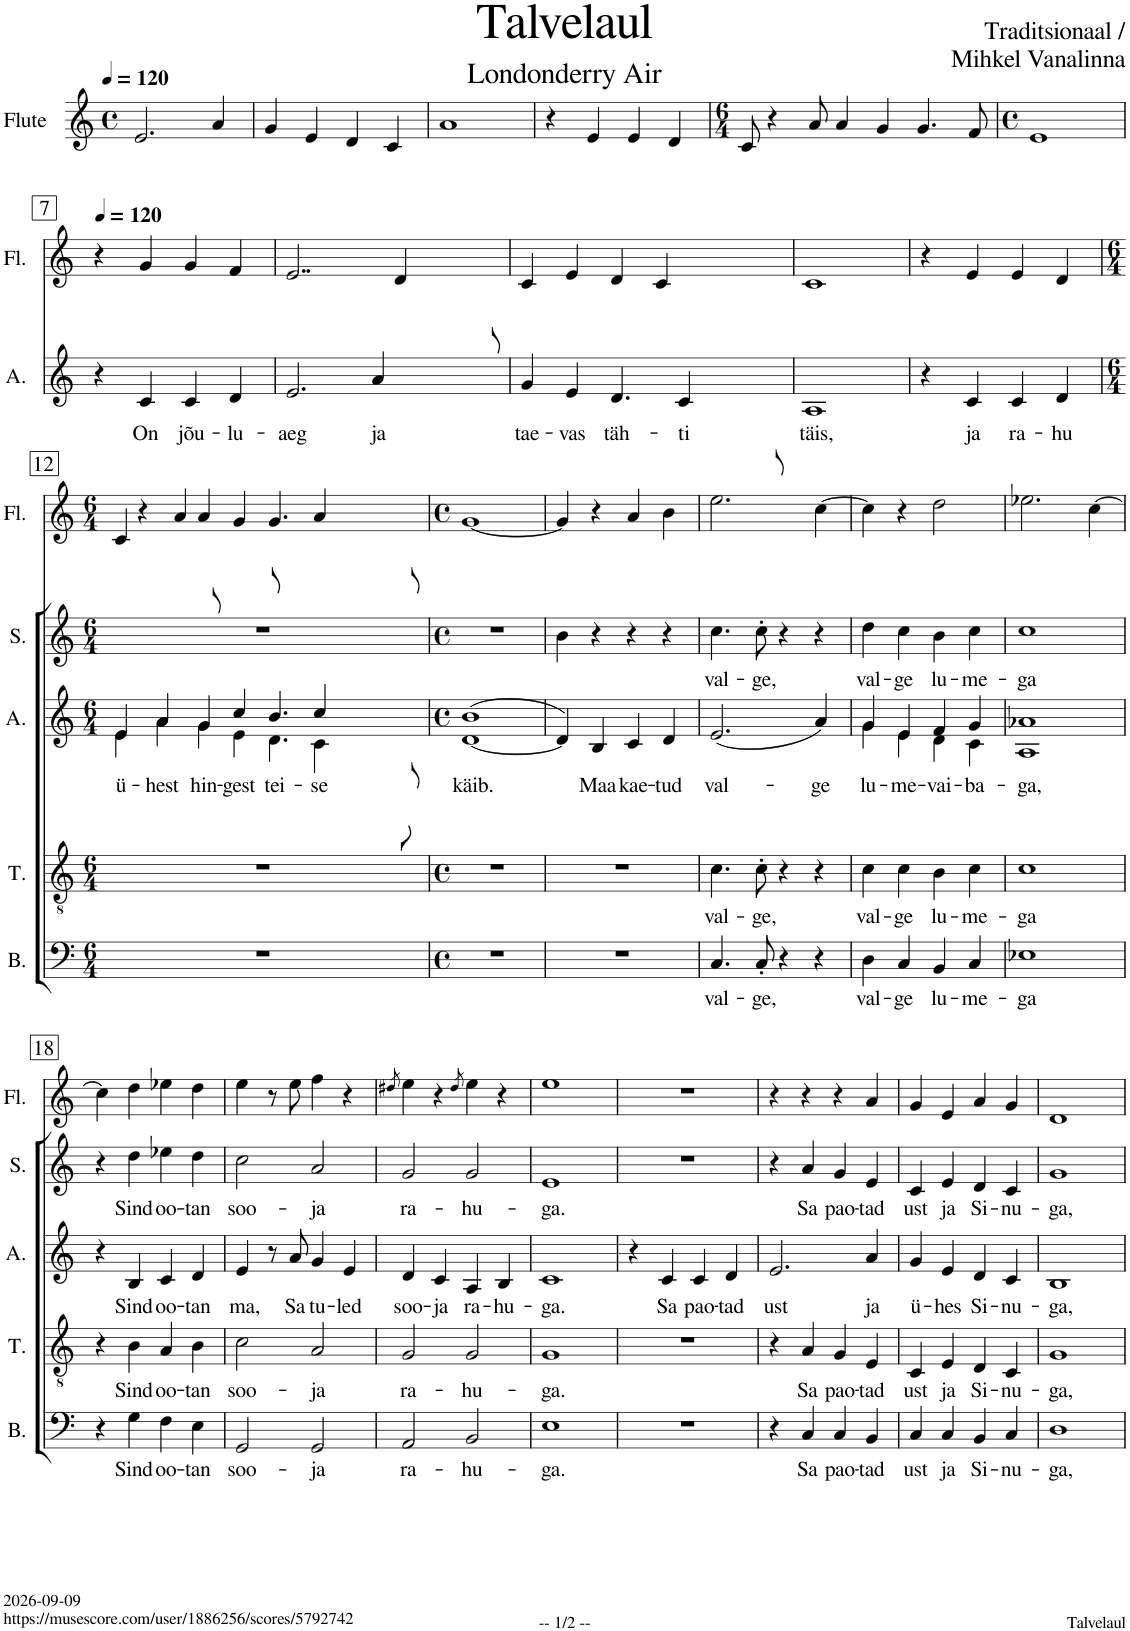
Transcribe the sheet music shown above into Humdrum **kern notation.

**kern	**text	**kern	**text	**kern	**text	**kern	**text	**kern
*part5	*part5	*part4	*part4	*part3	*part3	*part2	*part2	*part1
*staff5	*staff5	*staff4	*staff4	*staff3	*staff3	*staff2	*staff2	*staff1
*I"Bass	*	*I"Tenor	*	*I"S/A	*	*I"Soprano	*	*I"Flute
*I'B.	*	*I'T.	*	*I'A.	*	*I'S.	*	*I'Fl.
*stria5	*	*stria5	*	*stria5	*	*stria5	*	*
*clefF4	*	*clefGv2	*	*clefG2	*	*clefG2	*	*clefG2
*	*	*	*	*Trd1c2	*	*	*	*
*k[]	*	*k[]	*	*k[]	*	*k[]	*	*k[]
*M4/4	*	*M4/4	*	*M4/4	*	*M4/4	*	*M4/4
*met(c)	*	*met(c)	*	*met(c)	*	*met(c)	*	*met(c)
*MM120	*	*MM120	*	*MM120	*	*MM120	*	*MM120
=1	=1	=1	=1	=1	=1	=1	=1	=1
1r	.	1r	.	1r	.	1r	.	2.e/
.	.	.	.	.	.	.	.	4a/
=2	=2	=2	=2	=2	=2	=2	=2	=2
1r	.	1r	.	1r	.	1r	.	4g/
.	.	.	.	.	.	.	.	4e/
.	.	.	.	.	.	.	.	4d/
.	.	.	.	.	.	.	.	4c/
=3	=3	=3	=3	=3	=3	=3	=3	=3
1r	.	1r	.	1r	.	1r	.	1a
=4	=4	=4	=4	=4	=4	=4	=4	=4
1r	.	1r	.	1r	.	1r	.	4r
.	.	.	.	.	.	.	.	4e/
.	.	.	.	.	.	.	.	4e/
.	.	.	.	.	.	.	.	4d/
=5	=5	=5	=5	=5	=5	=5	=5	=5
*M6/4	*	*M6/4	*	*M6/4	*	*M6/4	*	*M6/4
1.r	.	1.r	.	1.r	.	1.r	.	8c/
.	.	.	.	.	.	.	.	4r
.	.	.	.	.	.	.	.	8a/
.	.	.	.	.	.	.	.	4a/
.	.	.	.	.	.	.	.	4g/
.	.	.	.	.	.	.	.	4.g/
.	.	.	.	.	.	.	.	8f/
=6	=6	=6	=6	=6	=6	=6	=6	=6
*M4/4	*	*M4/4	*	*M4/4	*	*M4/4	*	*M4/4
*met(c)	*	*met(c)	*	*met(c)	*	*met(c)	*	*met(c)
1r	.	1r	.	1r	.	1r	.	1e
!!LO:LB:g=z
=7	=7	=7	=7	=7	=7	=7	=7	=7
*	*	*	*	*	*	*	*	*MM120
1r	.	1r	.	4r	.	1r	.	4r
!	!	!	!	!	!LO:LY:b	!	!	!
.	.	.	.	4c/	On	.	.	4g/
!	!	!	!	!	!LO:LY:b	!	!	!
.	.	.	.	4c/	jõu-	.	.	4g/
!	!	!	!	!	!LO:LY:b	!	!	!
.	.	.	.	4d/	-lu-	.	.	4f/
=8	=8	=8	=8	=8	=8	=8	=8	=8
!	!	!	!	!	!LO:LY:b	!	!	!
1r	.	1r	.	2.e/	-aeg	1r	.	2..e/
!	!	!	!	!	!LO:LY:b	!	!	!
.	.	.	.	4a/	ja	.	.	.
.	.	.	.	.	.	.	.	8d/
=9	=9	=9	=9	=9	=9	=9	=9	=9
!	!	!	!	!	!LO:LY:b	!	!	!
1r	.	1r	.	4g/	tae-	1r	.	4c/
!	!	!	!	!	!LO:LY:b	!	!	!
.	.	.	.	4e/	-vas	.	.	4e/
!	!	!	!	!	!LO:LY:b	!	!	!
.	.	.	.	4.d/	täh-	.	.	4d/
.	.	.	.	.	.	.	.	4c/
!	!	!	!	!	!LO:LY:b	!	!	!
.	.	.	.	8c/	-ti	.	.	.
=10	=10	=10	=10	=10	=10	=10	=10	=10
!	!	!	!	!	!LO:LY:b	!	!	!
1r	.	1r	.	1A	täis,	1r	.	1c
=11	=11	=11	=11	=11	=11	=11	=11	=11
1r	.	1r	.	4r	.	1r	.	4r
!	!	!	!	!	!LO:LY:b	!	!	!
.	.	.	.	4c/	ja	.	.	4e/
!	!	!	!	!	!LO:LY:b	!	!	!
.	.	.	.	4c/	ra-	.	.	4e/
!	!	!	!	!	!LO:LY:b	!	!	!
.	.	.	.	4d/	-hu	.	.	4d/
!!LO:LB:g=z
=12	=12	=12	=12	=12	=12	=12	=12	=12
*M6/4	*	*M6/4	*	*M6/4	*	*M6/4	*	*M6/4
*	*	*	*	*^	*	*	*	*
!	!	!	!	!	!	!LO:LY:b	!	!	!
1.r	.	1.r	.	4e/	4e\	ü-	1.r	.	8c/
.	.	.	.	.	.	.	.	.	4r
!	!	!	!	!	!	!LO:LY:b	!	!	!
.	.	.	.	4a/	4a\	-hest	.	.	.
.	.	.	.	.	.	.	.	.	8a/
!	!	!	!	!	!	!LO:LY:b	!	!	!
.	.	.	.	4g/	4g\	hin-	.	.	4a/
!	!	!	!	!	!	!LO:LY:b	!	!	!
.	.	.	.	4cc/	4e\	-gest	.	.	4g/
!	!	!	!	!	!	!LO:LY:b	!	!	!
.	.	.	.	4.b/	4.d\	tei-	.	.	4.g/
!	!	!	!	!	!	!LO:LY:b	!	!	!
.	.	.	.	8cc/	8c\	-se	.	.	8a/
=13	=13	=13	=13	=13	=13	=13	=13	=13	=13
*M4/4	*	*M4/4	*	*M4/4	*	*	*M4/4	*	*M4/4
*met(c)	*	*met(c)	*	*met(c)	*	*	*met(c)	*	*met(c)
!	!	!	!	!	!	!LO:LY:b	!	!	!
1r	.	1r	.	(1b	[1d	käib.	1r	.	[1g
*	*	*	*	*v	*v	*	*	*	*
=14	=14	=14	=14	=14	=14	=14	=14	=14
1r	.	1r	.	4d/])	.	4b\	.	4g/]
!	!	!	!	!	!LO:LY:b	!	!	!
.	.	.	.	4B/	Maa	4r	.	4r
!	!	!	!	!	!LO:LY:b	!	!	!
.	.	.	.	4c/	kae-	4r	.	4a/
!	!	!	!	!	!LO:LY:b	!	!	!
.	.	.	.	4d/	-tud	4r	.	4b\
=15	=15	=15	=15	=15	=15	=15	=15	=15
!	!LO:LY:b	!	!LO:LY:b	!	!LO:LY:b	!	!LO:LY:b	!
4.C/	val-	4.c\	val-	(2.e/	val-	4.cc\	val-	2.ee\
!	!LO:LY:b	!	!LO:LY:b	!	!	!	!LO:LY:b	!
8C'/	-ge,	8c'\	-ge,	.	.	8cc'\	-ge,	.
4r	.	4r	.	.	.	4r	.	.
!	!	!	!	!	!LO:LY:b	!	!	!
4r	.	4r	.	4a/)	-ge	4r	.	[4cc\
=16	=16	=16	=16	=16	=16	=16	=16	=16
!	!LO:LY:b	!	!LO:LY:b	!	!LO:LY:b	!	!LO:LY:b	!
*	*	*	*	*^	*	*	*	*
4D\	val-	4c\	val-	4g/	4g\	lu-	4dd\	val-	4cc\]
!	!LO:LY:b	!	!LO:LY:b	!	!	!LO:LY:b	!	!LO:LY:b	!
4C/	-ge	4c\	-ge	4e/	4e\	-me-	4cc\	-ge	4r
!	!LO:LY:b	!	!LO:LY:b	!	!	!LO:LY:b	!	!LO:LY:b	!
4BB/	lu-	4B\	lu-	4f/	4d\	-vai-	4b\	lu-	2dd\
!	!LO:LY:b	!	!LO:LY:b	!	!	!LO:LY:b	!	!LO:LY:b	!
4C/	-me-	4c\	-me-	4g/	4c\	-ba-	4cc\	-me-	.
=17	=17	=17	=17	=17	=17	=17	=17	=17	=17
!	!LO:LY:b	!	!LO:LY:b	!	!	!LO:LY:b	!	!LO:LY:b	!
1E-X	-ga	1c	-ga	1a-X	1A	-ga,	1cc	-ga	2.ee-X\
.	.	.	.	.	.	.	.	.	[4cc\
*	*	*	*	*v	*v	*	*	*	*
!!LO:LB:g=z
=18	=18	=18	=18	=18	=18	=18	=18	=18
4r	.	4r	.	4r	.	4r	.	4cc\]
!	!LO:LY:b	!	!LO:LY:b	!	!LO:LY:b	!	!LO:LY:b	!
4G\	Sind	4B\	Sind	4B/	Sind	4dd\	Sind	4dd\
!	!LO:LY:b	!	!LO:LY:b	!	!LO:LY:b	!	!LO:LY:b	!
4F\	oo-	4A/	oo-	4c/	oo-	4ee-X\	oo-	4ee-X\
!	!LO:LY:b	!	!LO:LY:b	!	!LO:LY:b	!	!LO:LY:b	!
4E\	-tan	4B\	-tan	4d/	-tan	4dd\	-tan	4dd\
=19	=19	=19	=19	=19	=19	=19	=19	=19
!	!LO:LY:b	!	!LO:LY:b	!	!LO:LY:b	!	!LO:LY:b	!
2GG/	soo-	2c\	soo-	4e/	ma,	2cc\	soo-	4ee\
.	.	.	.	8r	.	.	.	8r
!	!	!	!	!	!LO:LY:b	!	!	!
.	.	.	.	8a/	Sa	.	.	8ee\
!	!LO:LY:b	!	!LO:LY:b	!	!LO:LY:b	!	!LO:LY:b	!
2GG/	-ja	2A/	-ja	4g/	tu-	2a/	-ja	4ff\
!	!	!	!	!	!LO:LY:b	!	!	!
.	.	.	.	4e/	-led	.	.	4r
=20	=20	=20	=20	=20	=20	=20	=20	=20
.	.	.	.	.	.	.	.	8qdd#X/
!	!LO:LY:b	!	!LO:LY:b	!	!LO:LY:b	!	!LO:LY:b	!
2AA/	ra-	2G/	ra-	4d/	soo-	2g/	ra-	4ee\
!	!	!	!	!	!LO:LY:b	!	!	!
.	.	.	.	4c/	-ja	.	.	4r
.	.	.	.	.	.	.	.	8qdd#/
!	!LO:LY:b	!	!LO:LY:b	!	!LO:LY:b	!	!LO:LY:b	!
2BB/	-hu-	2G/	-hu-	4A/	ra-	2g/	-hu-	4ee\
!	!	!	!	!	!LO:LY:b	!	!	!
.	.	.	.	4B/	-hu-	.	.	4r
=21	=21	=21	=21	=21	=21	=21	=21	=21
!	!LO:LY:b	!	!LO:LY:b	!	!LO:LY:b	!	!LO:LY:b	!
1E	-ga.	1G	-ga.	1c	-ga.	1e	-ga.	1ee
=22	=22	=22	=22	=22	=22	=22	=22	=22
1r	.	1r	.	4r	.	1r	.	1r
!	!	!	!	!	!LO:LY:b	!	!	!
.	.	.	.	4c/	Sa	.	.	.
!	!	!	!	!	!LO:LY:b	!	!	!
.	.	.	.	4c/	pao-	.	.	.
!	!	!	!	!	!LO:LY:b	!	!	!
.	.	.	.	4d/	-tad	.	.	.
=23	=23	=23	=23	=23	=23	=23	=23	=23
!	!	!	!	!	!LO:LY:b	!	!	!
4r	.	4r	.	2.e/	ust	4r	.	4r
!	!LO:LY:b	!	!LO:LY:b	!	!	!	!LO:LY:b	!
4C/	Sa	4A/	Sa	.	.	4a/	Sa	4r
!	!LO:LY:b	!	!LO:LY:b	!	!	!	!LO:LY:b	!
4C/	pao-	4G/	pao-	.	.	4g/	pao-	4r
!	!LO:LY:b	!	!LO:LY:b	!	!LO:LY:b	!	!LO:LY:b	!
4BB/	-tad	4E/	-tad	4a/	ja	4e/	-tad	4a/
=24	=24	=24	=24	=24	=24	=24	=24	=24
!	!LO:LY:b	!	!LO:LY:b	!	!LO:LY:b	!	!LO:LY:b	!
4C/	ust	4C/	ust	4g/	ü-	4c/	ust	4g/
!	!LO:LY:b	!	!LO:LY:b	!	!LO:LY:b	!	!LO:LY:b	!
4C/	ja	4E/	ja	4e/	-hes	4e/	ja	4e/
!	!LO:LY:b	!	!LO:LY:b	!	!LO:LY:b	!	!LO:LY:b	!
4BB/	Si-	4D/	Si-	4d/	Si-	4d/	Si-	4a/
!	!LO:LY:b	!	!LO:LY:b	!	!LO:LY:b	!	!LO:LY:b	!
4C/	-nu-	4C/	-nu-	4c/	-nu-	4c/	-nu-	4g/
=25	=25	=25	=25	=25	=25	=25	=25	=25
!	!LO:LY:b	!	!LO:LY:b	!	!LO:LY:b	!	!LO:LY:b	!
1D	-ga,	1G	-ga,	1B	-ga,	1g	-ga,	1d
=	=	=	=	=	=	=	=	=
*-	*-	*-	*-	*-	*-	*-	*-	*-
